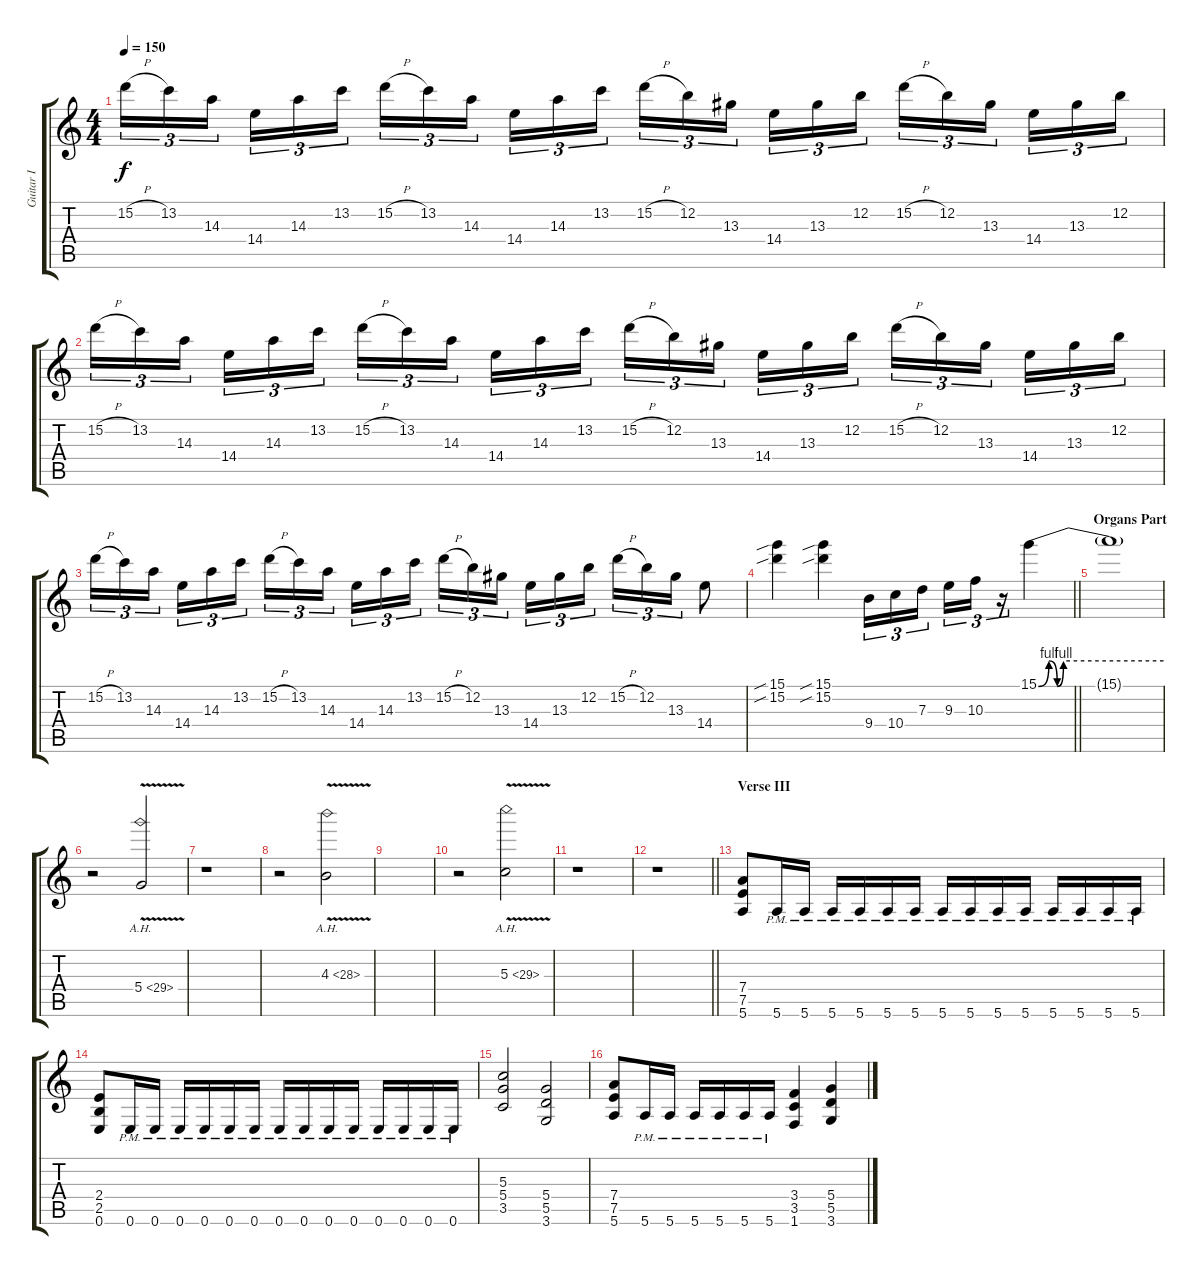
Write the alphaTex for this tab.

\track ("Guitar I" "Guitar I") {instrument overdrivenguitar}
\staff {score tabs}
\tuning (E4 B3 G3 D3 A2 E2) {hide}
\ts (4 4)
\tempo 150
\clef g2
\ks c
15.2{h}.16{tu (3 2) dy f} 13.2.16{tu (3 2)} 14.3.16{tu (3 2) beam splitsecondary} 14.4.16{tu (3 2)} 14.3.16{tu (3 2)} 13.2.16{tu (3 2)} 15.2{h}.16{tu (3 2)} 13.2.16{tu (3 2)} 14.3.16{tu (3 2) beam splitsecondary} 14.4.16{tu (3 2)} 14.3.16{tu (3 2)} 13.2.16{tu (3 2)} 15.2{h}.16{tu (3 2)} 12.2.16{tu (3 2)} 13.3.16{tu (3 2) beam splitsecondary} 14.4.16{tu (3 2)} 13.3.16{tu (3 2)} 12.2.16{tu (3 2)} 15.2{h}.16{tu (3 2)} 12.2.16{tu (3 2)} 13.3.16{tu (3 2) beam splitsecondary} 14.4.16{tu (3 2)} 13.3.16{tu (3 2)} 12.2.16{tu (3 2)} |
15.2{h}.16{tu (3 2)} 13.2.16{tu (3 2)} 14.3.16{tu (3 2) beam splitsecondary} 14.4.16{tu (3 2)} 14.3.16{tu (3 2)} 13.2.16{tu (3 2)} 15.2{h}.16{tu (3 2)} 13.2.16{tu (3 2)} 14.3.16{tu (3 2) beam splitsecondary} 14.4.16{tu (3 2)} 14.3.16{tu (3 2)} 13.2.16{tu (3 2)} 15.2{h}.16{tu (3 2)} 12.2.16{tu (3 2)} 13.3.16{tu (3 2) beam splitsecondary} 14.4.16{tu (3 2)} 13.3.16{tu (3 2)} 12.2.16{tu (3 2)} 15.2{h}.16{tu (3 2)} 12.2.16{tu (3 2)} 13.3.16{tu (3 2) beam splitsecondary} 14.4.16{tu (3 2)} 13.3.16{tu (3 2)} 12.2.16{tu (3 2)} |
15.2{h}.16{tu (3 2)} 13.2.16{tu (3 2)} 14.3.16{tu (3 2) beam splitsecondary} 14.4.16{tu (3 2)} 14.3.16{tu (3 2)} 13.2.16{tu (3 2)} 15.2{h}.16{tu (3 2)} 13.2.16{tu (3 2)} 14.3.16{tu (3 2) beam splitsecondary} 14.4.16{tu (3 2)} 14.3.16{tu (3 2)} 13.2.16{tu (3 2)} 15.2{h}.16{tu (3 2)} 12.2.16{tu (3 2)} 13.3.16{tu (3 2) beam splitsecondary} 14.4.16{tu (3 2)} 13.3.16{tu (3 2)} 12.2.16{tu (3 2)} 15.2{h}.16{tu (3 2)} 12.2.16{tu (3 2)} 13.3.16{tu (3 2)} 14.4.8 |
\barLineRight lightlight
(15.1{sib} 15.2{sib}).4 (15.1{sib} 15.2{sib}).4 9.4.16{tu (3 2)} 10.4.16{tu (3 2)} 7.3.16{tu (3 2) beam splitsecondary} 9.3.16{tu (3 2)} 10.3.16{tu (3 2)} r.16{tu (3 2)} 15.1{be (custom 0 0 5 4 9 0 12 4 60 4)}.4 |
\section ("" "Organs Part")
15.1{t}.1 |
r.2 5.4{ah 24 v}.2 |
r.1 |
r.2 4.3{ah 24 v}.2 |
|
r.2 5.3{ah 24 v}.2 |
r.1 |
\barLineRight lightlight
r.1 |
\section ("" "Verse III")
(7.4 7.5 5.6).8 5.6{pm}.16 5.6{pm}.16 5.6{pm}.16 5.6{pm}.16 5.6{pm}.16 5.6{pm}.16 5.6{pm}.16 5.6{pm}.16 5.6{pm}.16 5.6{pm}.16 5.6{pm}.16 5.6{pm}.16 5.6{pm}.16 5.6{pm}.16 |
(2.4 2.5 0.6).8 0.6{pm}.16 0.6{pm}.16 0.6{pm}.16 0.6{pm}.16 0.6{pm}.16 0.6{pm}.16 0.6{pm}.16 0.6{pm}.16 0.6{pm}.16 0.6{pm}.16 0.6{pm}.16 0.6{pm}.16 0.6{pm}.16 0.6{pm}.16 |
(5.3 5.4 3.5).2 (5.4 5.5 3.6).2 |
(7.4 7.5 5.6).8 5.6{pm}.16 5.6{pm}.16 5.6{pm}.16 5.6{pm}.16 5.6{pm}.16 5.6{pm}.16 (3.4 3.5 1.6).4 (5.4 5.5 3.6).4
